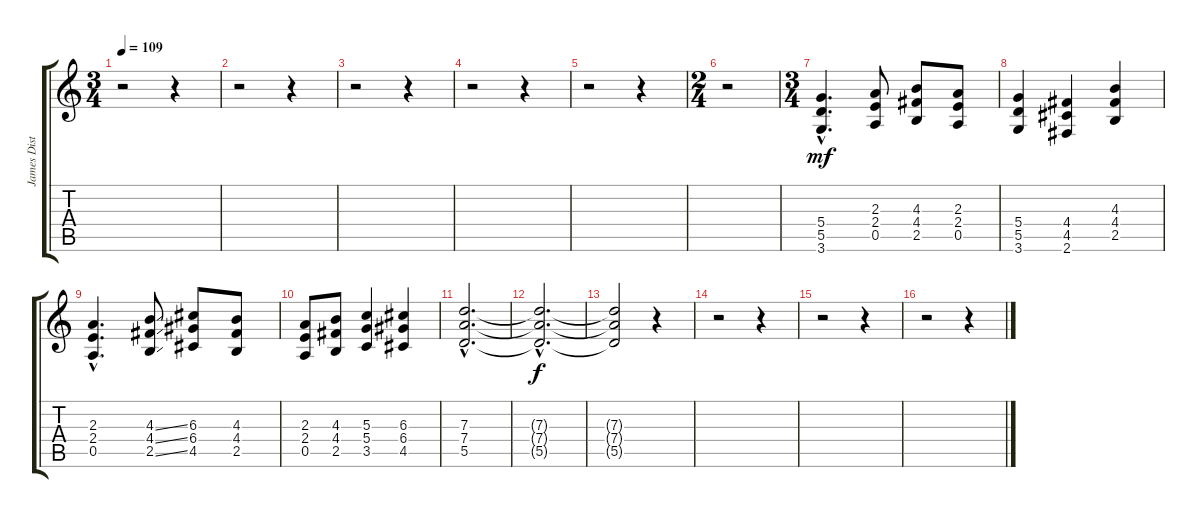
\track ("James Distortion" "James Dist") {instrument distortionguitar}
\staff {score tabs}
\tuning (E4 B3 G3 D3 A2 E2) {hide}
\ts (3 4)
\tempo 109
\clef g2
\ks c
r.2{dy f} r.4 |
r.2 r.4 |
r.2 r.4 |
r.2 r.4 |
r.2 r.4 |
\ts (2 4)
r.2 |
\ts (3 4)
(5.4{hac} 5.5{hac} 3.6{hac}).4{d dy mf volume 16} (2.3 2.4 0.5).8 (4.3 4.4 2.5).8 (2.3 2.4 0.5).8 |
(5.4 5.5 3.6).4 (4.4 4.5 2.6).4 (4.3 4.4 2.5).4 |
(2.3{hac} 2.4{hac} 0.5{hac}).4{d} (4.3{ss} 4.4{ss} 2.5{ss}).8 (6.3 6.4 4.5).8 (4.3 4.4 2.5).8 |
(2.3 2.4 0.5).8 (4.3 4.4 2.5).8 (5.3 5.4 3.5).4 (6.3 6.4 4.5).4 |
(7.3{hac} 7.4{hac} 5.5{hac}).2{d volume 4} |
(7.3{hac t} 7.4{hac t} 5.5{hac t}).2{d dy f} |
(7.3{t} 7.4{t} 5.5{t}).2 r.4 |
r.2 r.4 |
r.2 r.4 |
r.2 r.4
